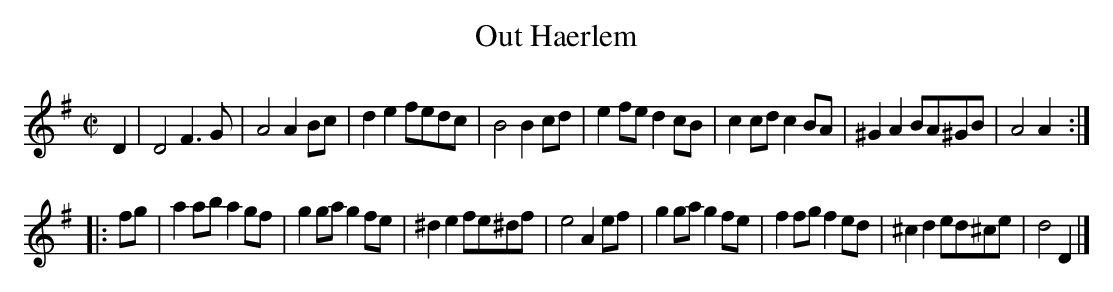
X:1
T:Out Haerlem
M:C|
K:Dmix
D2|D4F3G|A4A2Bc|d2e2fedc|B4B2cd|e2fed2cB|c2cdc2BA|^G2A2BA^GB|A4A2:|
|:fg|a2aba2gf|g2gag2fe|^d2e2fe^df|e4A2ef|g2gag2fe|f2fgf2ed|^c2d2ed^ce|d4D2|]
